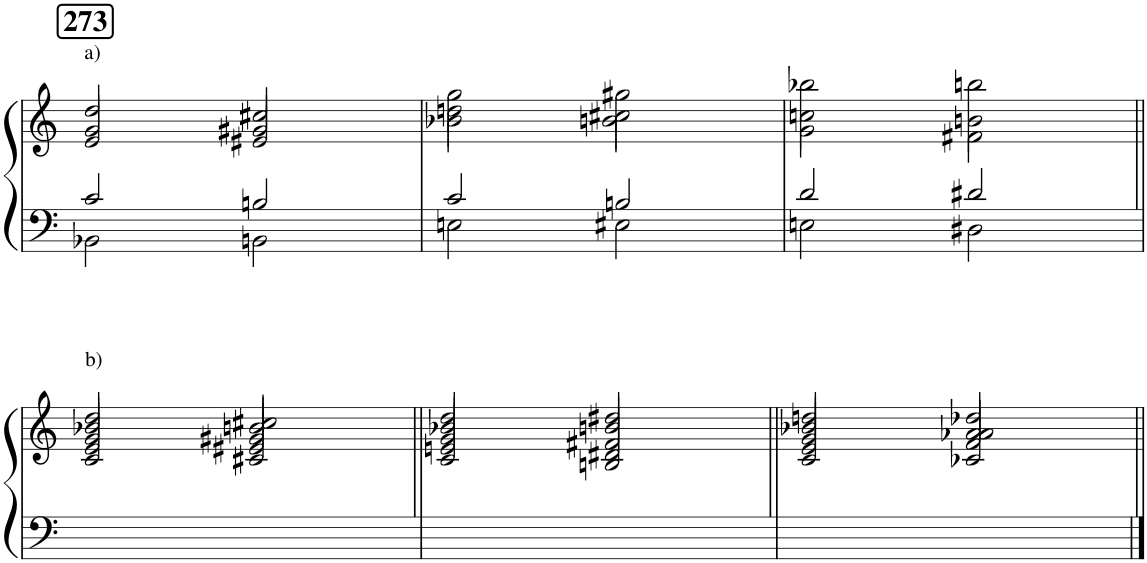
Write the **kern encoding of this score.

**kern	**kern
*part1	*part1
*staff2	*staff1
*I"Piano	*
*I'Pno.	*
*clefF4	*clefG2
*k[]	*k[]
*M2/2	*M2/2
!!LO:REH:place=s1:a:B:cj:fs=14:t=273
=1	=1
*^	*^
*	*	*	*^
!	!	!LO:TX:a:t=a)	!	!
2BB-X\	2c/	2dd/	2g/	2e/
2BBn\	2Bn/	2cc#X/	2g#X/	2e#X/
=2	=2	=2	=2	=2
2En\	2c/	2gg\	2ddn\	2b-X\
2E#X\	2Bn/	2gg#X\	2cc#X\	2bn\
=3	=3	=3	=3	=3
2En\	2d/	2bb-X\	2ccn\	2g\
2D#X\	2d#X/	2bbn\	2bn\	2f#X\
!!LO:LB:g=z
=4||	=4||	=4||	=4||	=4||
*	*	*	*	*^
!	!	!LO:TX:a:t=b)	!	!	!
*v	*v	*	*	*	*
1ryy	2c/ 2dd/	2b-X/	2g/	2e/
.	2c#X/ 2cc#X/	2bn/	2g#X/	2e#X/
=5||	=5||	=5||	=5||	=5||
1ryy	2c/ 2dd/	2b-X/	2g/	2en/
.	2Bn/ 2dd#X/	2bn/	2f#X/	2d#X/
=6||	=6||	=6||	=6||	=6||
1ryy	2c/ 2ddn/	2b-X/	2g/	2e/
.	2c-X/ 2dd-X/	2a-X/	2a-/	2f/
*	*v	*v	*v	*v
=||	=||
*-	*-
